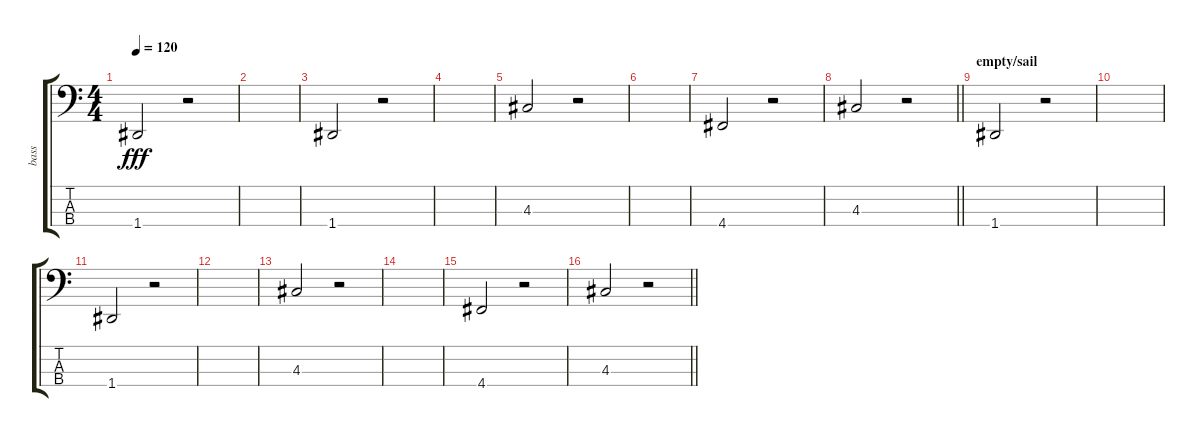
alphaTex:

\track ("bass" "bass") {instrument electricbassfinger}
\staff {score tabs}
\tuning (G2 D2 A1 D1) {hide}
\ts (4 4)
\tempo 120
\clef f4
\ks c
1.4.2{dy fff} r.2 |
|
1.4.2 r.2 |
|
4.3.2 r.2 |
|
4.4.2 r.2 |
\barLineRight lightlight
4.3.2 r.2 |
\section ("" "empty/sail")
1.4.2 r.2 |
|
1.4.2 r.2 |
|
4.3.2 r.2 |
|
4.4.2 r.2 |
\barLineRight lightlight
4.3.2 r.2
